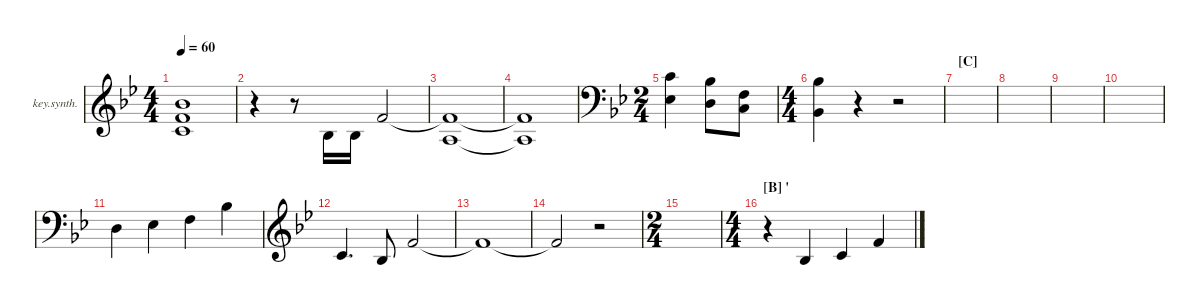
\defaultSystemsLayout 4
\hideDynamics
\bracketExtendMode nobrackets
\firstSystemTrackNameOrientation horizontal
\otherSystemsTrackNameOrientation horizontal
\track ("Key Synthesizer" "key.synth.") {instrument pad2warm}
\staff {score}
\tuning (E4 B3 G3 D3 A2 E2)
\ts (4 4)
\tempo 60
\clef g2
\ks bb
(6.1{acc b} 6.2{acc forcenatural} 5.3{acc forcenatural}).1{dy mf beam Up} |
r.4{beam Down} r.8{beam Down} 3.3{acc b}.16{beam Up} 3.3{acc b}.16{beam Up} 1.1{acc forcenatural}.2{beam Up} |
(1.1{t acc forcenatural} 2.3{acc forcenatural}).1{beam Up} |
(2.3{t acc forcenatural} 1.1{t acc forcenatural}).1{beam Up} |
\ts (2 4)
\clef f4
(1.4{acc b} 1.2{acc forcenatural}).4{beam Down} (3.3{acc b} 0.4{acc forcenatural}).8{beam Down} (3.5{acc forcenatural} 3.4{acc forcenatural}).8{beam Down} |
\ts (4 4)
(1.5{acc b} 3.3{acc b}).4{beam Down} r.4{beam Down} r.2{beam Down} |
\section ("C" "")
|
|
|
|
0.4{acc forcenatural}.4{beam Down} 1.4{acc b}.4{beam Down} 3.4{acc forcenatural}.4{beam Down} 3.3{acc b}.4{beam Down} |
\clef g2
1.2{acc forcenatural}.4{d beam Up} 3.3{acc b}.8{beam Up} 1.1{acc forcenatural}.2{beam Up} |
1.1{t acc forcenatural}.1{beam Up} |
1.1{t acc forcenatural}.2{beam Up} r.2{beam Up} |
\ts (2 4)
|
\ts (4 4)
\section ("B" "'")
r.4{beam Down} 3.3{acc b}.4{beam Up} 1.2{acc forcenatural}.4{beam Up} 1.1{acc forcenatural}.4{beam Up}
